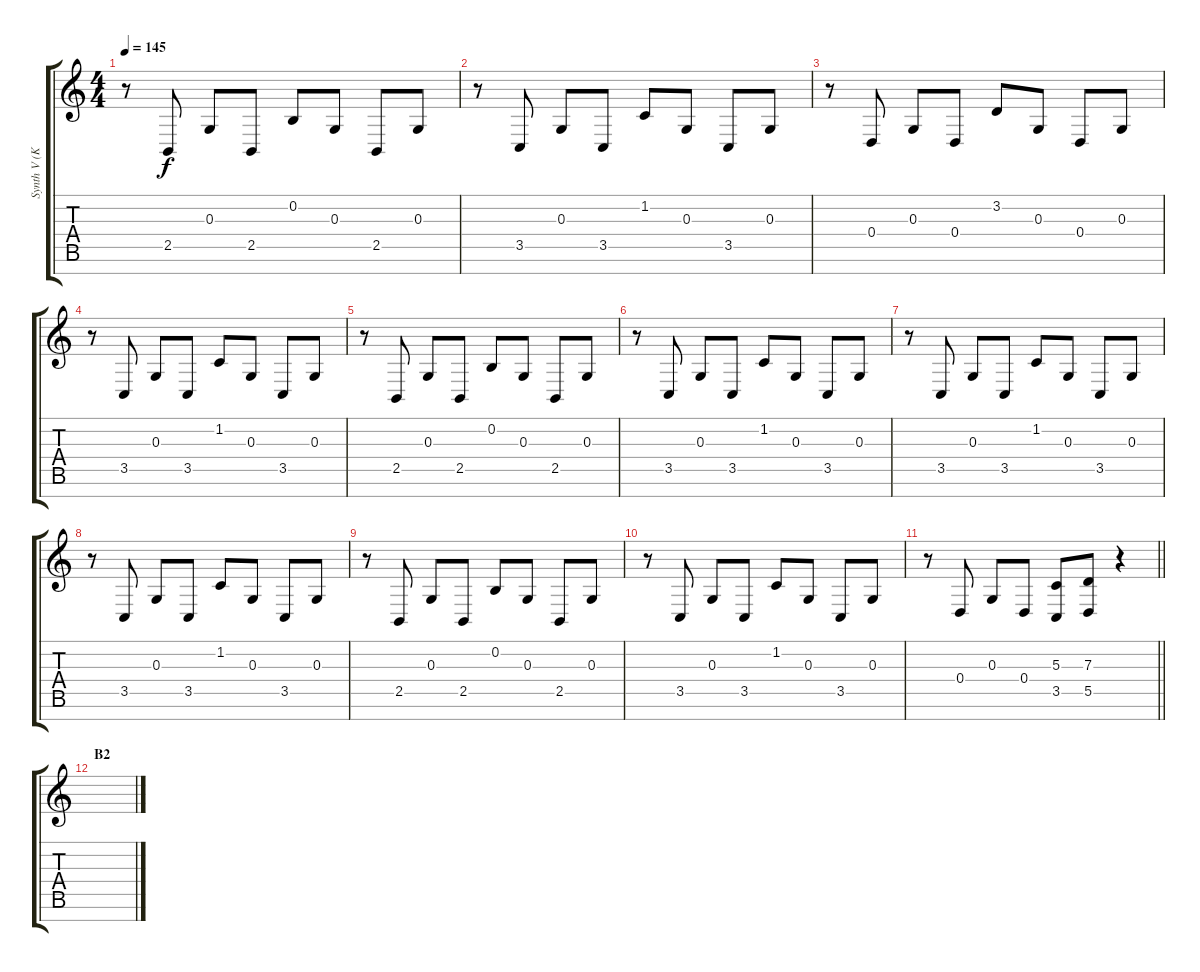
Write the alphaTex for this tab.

\track ("Synth V (Kotobuki Tsumugi)" "Synth V (K") {instrument lead1square}
\staff {score tabs}
\tuning (E4 B3 G3 D3 A2 E2 B1) {hide}
\ts (4 4)
\tempo 145
\clef g2
\ks c
r.8{dy f} 2.5.8 0.3.8 2.5.8 0.2.8 0.3.8 2.5.8 0.3.8 |
r.8 3.5.8 0.3.8 3.5.8 1.2.8 0.3.8 3.5.8 0.3.8 |
r.8 0.4.8 0.3.8 0.4.8 3.2.8 0.3.8 0.4.8 0.3.8 |
r.8 3.5.8 0.3.8 3.5.8 1.2.8 0.3.8 3.5.8 0.3.8 |
r.8 2.5.8 0.3.8 2.5.8 0.2.8 0.3.8 2.5.8 0.3.8 |
r.8 3.5.8 0.3.8 3.5.8 1.2.8 0.3.8 3.5.8 0.3.8 |
r.8 3.5.8 0.3.8 3.5.8 1.2.8 0.3.8 3.5.8 0.3.8 |
r.8 3.5.8 0.3.8 3.5.8 1.2.8 0.3.8 3.5.8 0.3.8 |
r.8 2.5.8 0.3.8 2.5.8 0.2.8 0.3.8 2.5.8 0.3.8 |
r.8 3.5.8 0.3.8 3.5.8 1.2.8 0.3.8 3.5.8 0.3.8 |
\barLineRight lightlight
r.8 0.4.8 0.3.8 0.4.8 (5.3 3.5).8 (7.3 5.5).8 r.4 |
\section ("" "B2")
